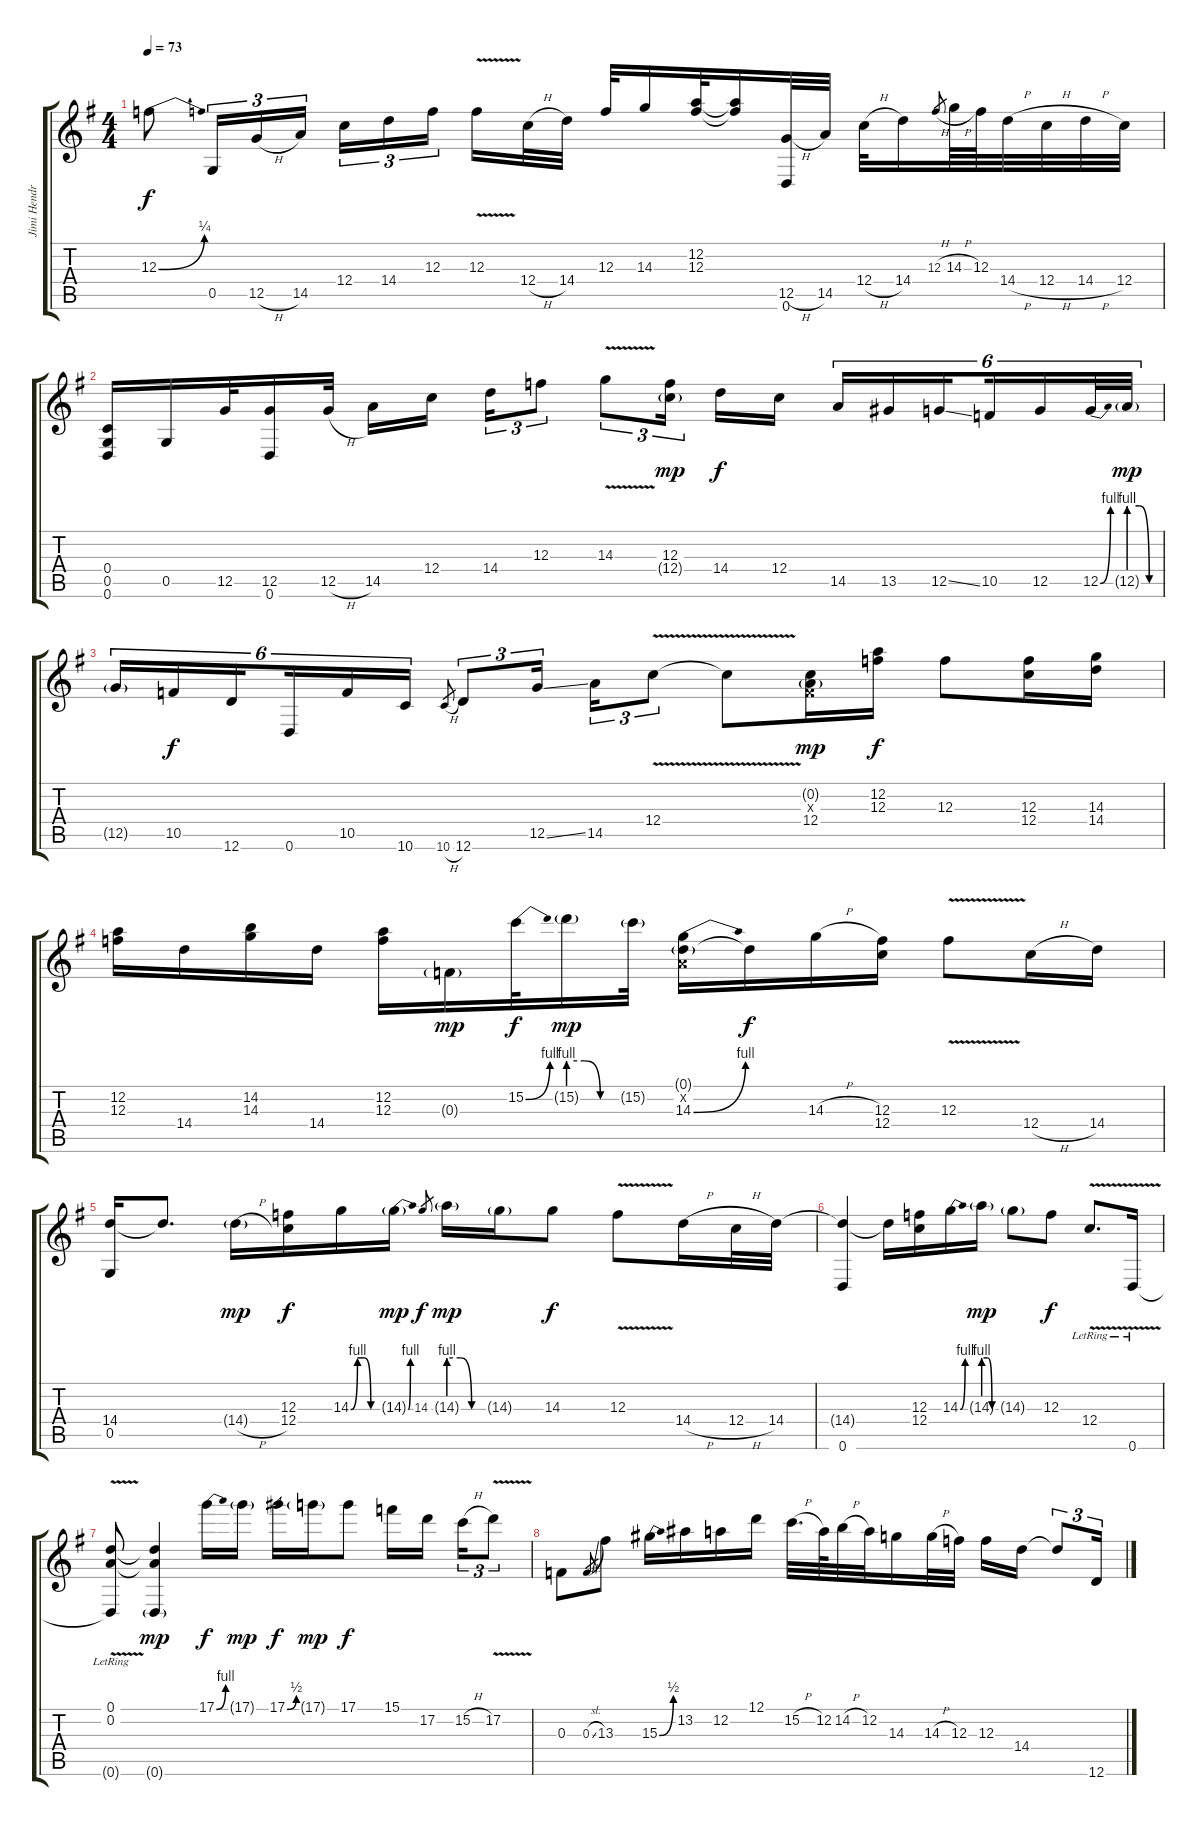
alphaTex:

\track ("Jimi Hendrix" "Jimi Hendr") {instrument overdrivenguitar}
\staff {score tabs}
\tuning (D4 A3 F3 C3 G2 D2) {hide}
\ts (4 4)
\tempo 73
\clef g2
\ks g
12.3{be (bend 0 0 60 1)}.8{dy f} 0.5.16{tu (3 2)} 12.5{h}.16{tu (3 2)} 14.5.16{tu (3 2)} 12.4.16{tu (3 2)} 14.4.16{tu (3 2)} 12.3.16{tu (3 2) beam splitsecondary} 12.3{v}.16 12.4{h}.32 14.4.32 12.3.32 14.3.16 (12.2 12.3).32 (12.2{t} 12.3{t}).16 (12.5{h} 0.6).32 14.5.32 12.4{h}.32 14.4.16 12.3{h}.8{gr} 14.3{h}.64 12.3.64 14.4{h}.32 12.4{h}.32 14.4{h}.32 12.4.32 |
(0.4 0.5 0.6).16 0.5.16 12.5.32 (12.5 0.6).16 12.5{h}.32 14.5.16 12.4.16{beam splitsecondary} 14.4.16{tu (3 2)} 12.3.8{tu (3 2)} 14.3{v}.8{tu (3 2)} (12.3 12.4{g}).16{tu (3 2) dy mp beam splitsecondary} 14.4.16{dy f} 12.4.16 14.5.16{tu (6 4)} 13.5.16{tu (6 4)} 12.5{ss}.16{tu (6 4) beam splitsecondary} 10.5.16{tu (6 4)} 12.5.16{tu (6 4)} 12.5{be (bend 0 0 60 4)}.32{tu (6 4)} 12.5{be (custom 0 4 20 4 40 0 60 0) g}.32{tu (6 4) dy mp} |
12.5{g}.16{tu (6 4)} 10.5.16{tu (6 4) dy f} 12.6.16{tu (6 4) beam splitsecondary} 0.6.16{tu (6 4)} 10.5.16{tu (6 4)} 10.6.16{tu (6 4)} 10.6{h}.8{gr} 12.6.8{tu (3 2)} 12.5{ss}.16{tu (3 2) beam splitsecondary} 14.5.16{tu (3 2)} 12.4{v}.8{tu (3 2)} 12.4{t}.8 (0.2{g} 0.3{x} 12.4).16{dy mp} (12.2 12.3).16{dy f} 12.3.8 (12.3 12.4).16 (14.3 14.4).16 |
(12.2 12.3).16 14.4.16 (14.2 14.3).16 14.4.16 (12.2 12.3).16 0.3{g}.16{dy mp} 15.2{be (bend 0 0 60 4)}.32{dy f} 15.2{be (custom 0 4 20 4 40 0 60 0) g}.16{dy mp} 15.2{g}.32 (0.1{g} 0.2{x} 14.3{be (bend 0 0 60 4)}).16 0.1{t}.16{dy f} 14.3{h}.16 (12.3 12.4).16 12.3{v}.8 12.4{h}.16 14.4.16 |
(14.4 0.5).16 14.4{t}.8{d} 14.4{h g}.16{dy mp} (12.3 12.4).16{dy f} 14.3{be (custom 0 0 15 4 30 4 45 0 60 0)}.16 14.3{be (bend 0 0 60 4) g}.16{dy mp} 14.3.8{gr dy f} 14.3{be (custom 0 4 20 4 40 0 60 0) g}.16{dy mp} 14.3{g}.16 14.3.8{dy f} 12.3{v}.8 14.4{h}.16 12.4{h}.32 14.4.32 |
(14.4{t} 0.6).4 14.4{t}.16 (12.3 12.4).16 14.3{be (bend 0 0 60 4)}.16 14.3{be (custom 0 4 20 4 40 0 60 0) g}.16{dy mp} 14.3{g}.8 12.3.8{dy f} 12.4{v lr}.8{d} 0.6{v lr}.16 |
(0.1{lr} 0.2{lr} 0.6{t}).8 (0.1{t} 0.2{t} 0.6{g}).4{dy mp} 17.1{be (bend 0 0 60 4)}.16{dy f} 17.1{g}.16{dy mp} 17.1{be (bend 0 0 60 2)}.16{dy f} 17.1{g}.16{dy mp} 17.1.8{dy f} 15.1.16 17.2.16{beam splitsecondary} 15.2{h}.16{tu (3 2)} 17.2{v}.8{tu (3 2)} |
0.3.8 0.3{sl}.8{gr} 13.3.8 15.3{be (bend 0 0 60 2)}.16 13.2.16 12.2.16 12.1.16 15.2{h}.32{d} 12.2.64 14.2{h}.32 12.2.32 14.3.16 14.3{h}.32 12.3.32 12.3.16 14.4.16 14.4{t}.8{tu (3 2)} 12.6.16{tu (3 2)}
